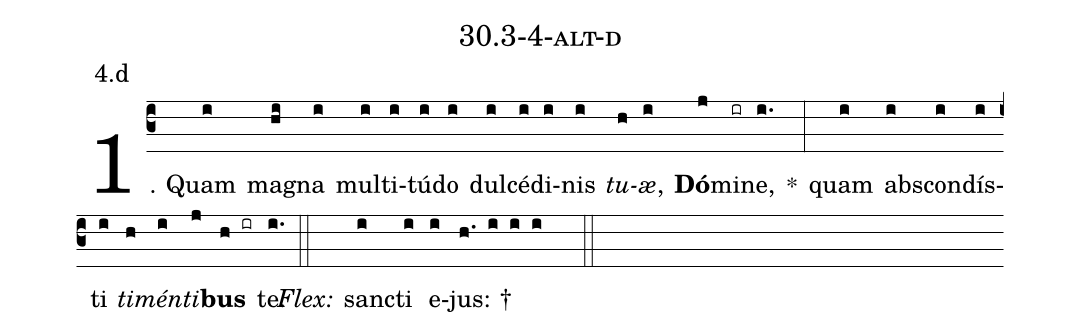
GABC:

name: 30.3-4-alt-d;
annotation: 4.d;
%%
(c3)1. Quam(i) ma(hi)gna(i) mul(i)ti(i)tú(i)do(i) dul(i)cé(i)di(i)nis(i) <i>tu</i>(h)<i>æ</i>,(i) <b>Dó</b>(j)mi(ir)ne,(i.) *(:) quam(i) abs(i)con(i)dís(i)ti(i) <i>ti</i>(h)<i>mén</i>(i)<i>ti</i>(j)<b>bus</b>(h ir) te.(i.) (::)
<i>Flex:</i>()  sanc(i)ti(i) e(i)jus: †(h. i i i  ::)
